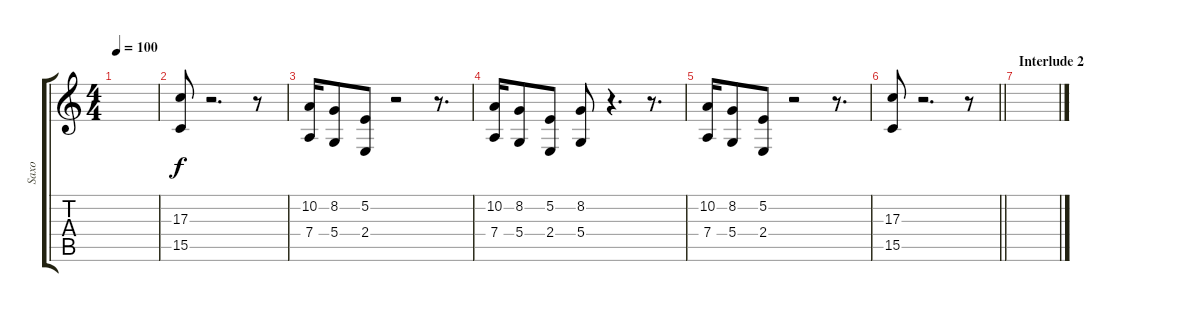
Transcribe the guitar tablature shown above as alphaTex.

\track ("Saxo" "Saxo") {instrument altosax}
\staff {score tabs}
\tuning (E4 B3 G3 D3 A2 E2) {hide}
\ts (4 4)
\tempo 100
\clef g2
\ks c
|
(17.3 15.5).8 r.2{d} r.8 |
(10.2 7.4).16 (8.2 5.4).8 (5.2 2.4).8 r.2 r.8{d} |
(10.2 7.4).16 (8.2 5.4).8 (5.2 2.4).8 (8.2 5.4).8 r.4{d} r.8{d} |
(10.2 7.4).16 (8.2 5.4).8 (5.2 2.4).8 r.2 r.8{d} |
\barLineRight lightlight
(17.3 15.5).8 r.2{d} r.8 |
\section ("" "Interlude 2")
